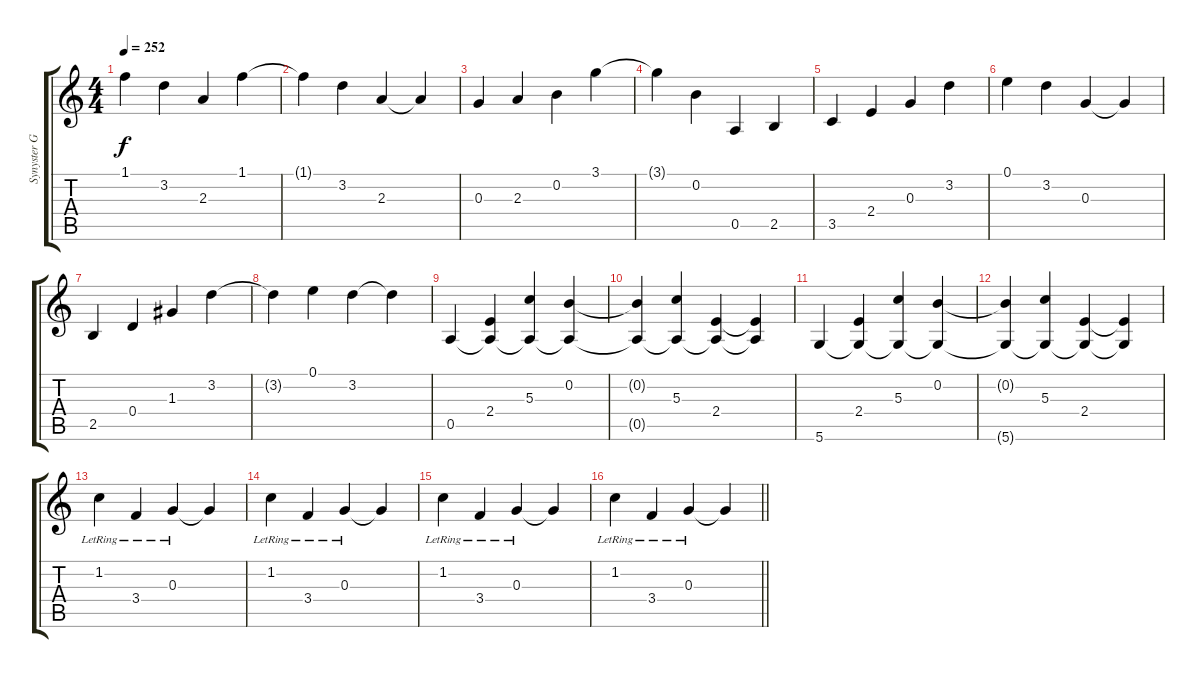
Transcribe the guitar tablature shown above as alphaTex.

\track ("Synyster Gates" "Synyster G") {instrument distortionguitar}
\staff {score tabs}
\tuning (E4 B3 G3 D3 A2 D2) {hide}
\ts (4 4)
\tempo 252
\clef g2
\ks c
1.1.4{dy f instrument electricguitarclean} 3.2.4 2.3.4 1.1.4 |
1.1{t}.4 3.2.4 2.3.4 2.3{t}.4 |
0.3.4 2.3.4 0.2.4 3.1.4 |
3.1{t}.4 0.2.4 0.5.4 2.5.4 |
3.5.4 2.4.4 0.3.4 3.2.4 |
0.1.4 3.2.4 0.3.4 0.3{t}.4 |
2.5.4 0.4.4 1.3.4 3.2.4 |
3.2{t}.4 0.1.4 3.2.4 3.2{t}.4 |
0.5.4 (2.4 0.5{t}).4 (5.3 0.5{t}).4 (0.2 0.5{t}).4 |
(0.2{t} 0.5{t}).4 (5.3 0.5{t}).4 (2.4 0.5{t}).4 (2.4{t} 0.5{t}).4 |
5.6.4 (2.4 5.6{t}).4 (5.3 5.6{t}).4 (0.2 5.6{t}).4 |
(0.2{t} 5.6{t}).4 (5.3 5.6{t}).4 (2.4 5.6{t}).4 (2.4{t} 5.6{t}).4 |
1.2{lr}.4 3.4{lr}.4 0.3{lr}.4 0.3{t}.4 |
1.2{lr}.4 3.4{lr}.4 0.3{lr}.4 0.3{t}.4 |
1.2{lr}.4 3.4{lr}.4 0.3{lr}.4 0.3{t}.4 |
\barLineRight lightlight
1.2{lr}.4 3.4{lr}.4 0.3{lr}.4 0.3{t}.4
